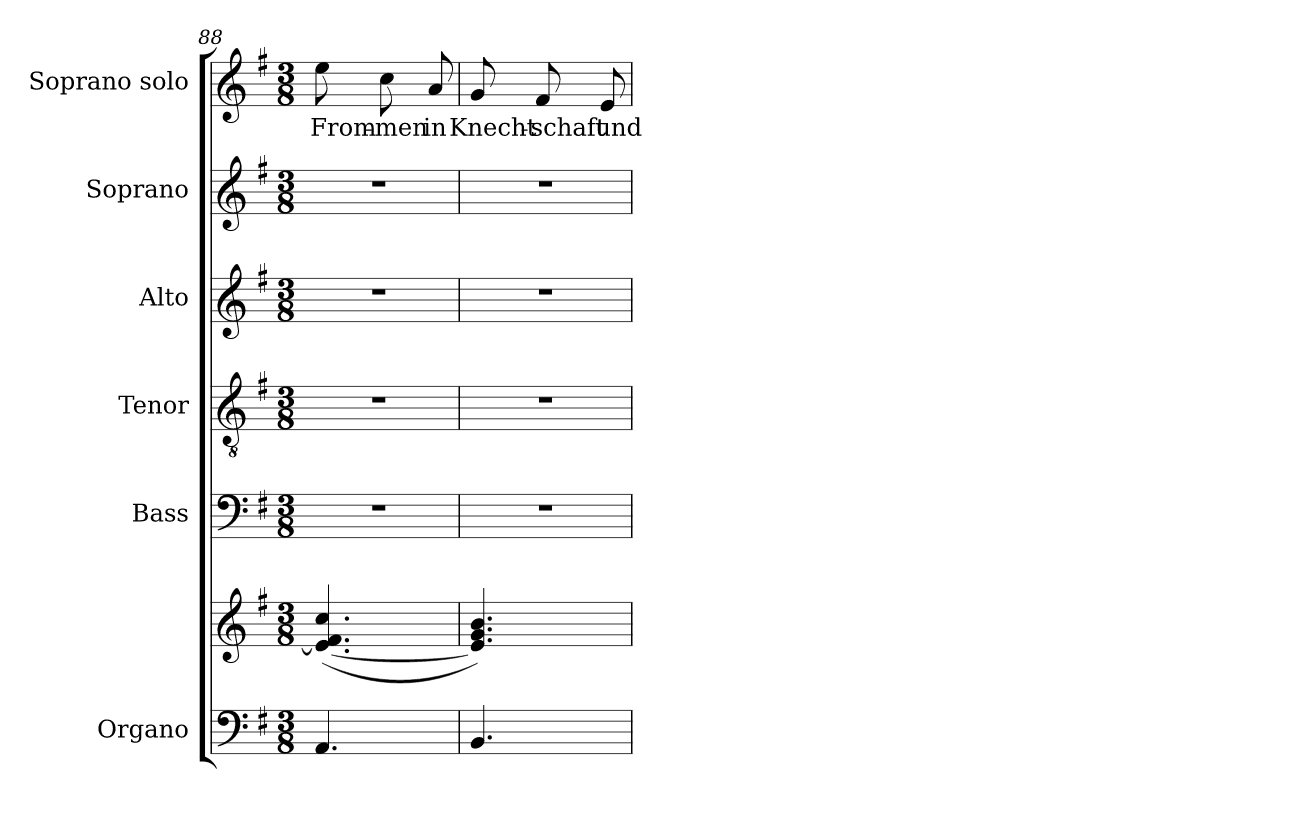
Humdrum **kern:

**kern	**kern	**kern	**kern	**kern	**kern	**kern	**text
*part6	*part6	*part5	*part4	*part3	*part2	*part1	*part1
*staff7	*staff6	*staff5	*staff4	*staff3	*staff2	*staff1	*staff1
*I"Organo	*	*I"Bass	*I"Tenor	*I"Alto	*I"Soprano	*I"Soprano solo	*
*I'Org.	*	*I'B.	*I'T.	*I'A.	*I'S.	*I'S.s	*
*clefF4	*clefG2	*clefF4	*clefGv2	*clefG2	*clefG2	*clefG2	*
*k[f#]	*k[f#]	*k[f#]	*k[f#]	*k[f#]	*k[f#]	*k[f#]	*
*M3/8	*M3/8	*M3/8	*M3/8	*M3/8	*M3/8	*M3/8	*
=88	=88	=88	=88	=88	=88	=88	=88
!	!	!	!	!	!	!	!LO:LY:b
4.AA/	(>4.e/_ 4.f#/ 4.cc/	4.r	4.r	4.r	4.r	8ee\	From-
!	!	!	!	!	!	!	!LO:LY:b
.	.	.	.	.	.	8cc\	-men
!	!	!	!	!	!	!	!LO:LY:b
.	.	.	.	.	.	8a/	in
=89	=89	=89	=89	=89	=89	=89	=89
!	!	!	!	!	!	!	!LO:LY:b
4.BB/	4.e/] 4.g/ 4.b/)	4.r	4.r	4.r	4.r	8g/	Knecht-
!	!	!	!	!	!	!	!LO:LY:b
.	.	.	.	.	.	8f#/	-schaft
!	!	!	!	!	!	!	!LO:LY:b
.	.	.	.	.	.	8e/	und
=	=	=	=	=	=	=	=
*-	*-	*-	*-	*-	*-	*-	*-
